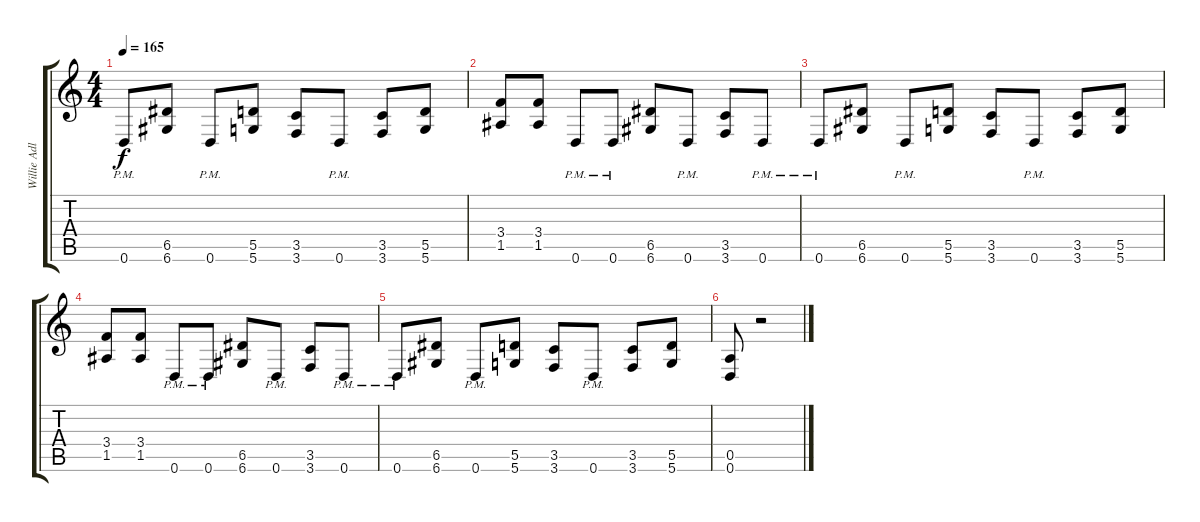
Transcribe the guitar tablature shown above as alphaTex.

\track ("Willie Adler" "Willie Adl") {instrument distortionguitar}
\staff {score tabs}
\tuning (E4 B3 G3 D3 A2 D2) {hide}
\ts (4 4)
\tempo 165
\clef g2
\ks c
0.6{pm}.8{dy f} (6.5 6.6).8 0.6{pm}.8 (5.5 5.6).8 (3.5 3.6).8 0.6{pm}.8 (3.5 3.6).8 (5.5 5.6).8 |
(3.4 1.5).8 (3.4 1.5).8 0.6{pm}.8 0.6{pm}.8 (6.5 6.6).8 0.6{pm}.8 (3.5 3.6).8 0.6{pm}.8 |
0.6{pm}.8 (6.5 6.6).8 0.6{pm}.8 (5.5 5.6).8 (3.5 3.6).8 0.6{pm}.8 (3.5 3.6).8 (5.5 5.6).8 |
(3.4 1.5).8 (3.4 1.5).8 0.6{pm}.8 0.6{pm}.8 (6.5 6.6).8 0.6{pm}.8 (3.5 3.6).8 0.6{pm}.8 |
0.6{pm}.8 (6.5 6.6).8 0.6{pm}.8 (5.5 5.6).8 (3.5 3.6).8 0.6{pm}.8 (3.5 3.6).8 (5.5 5.6).8 |
(0.5 0.6).8 r.2
